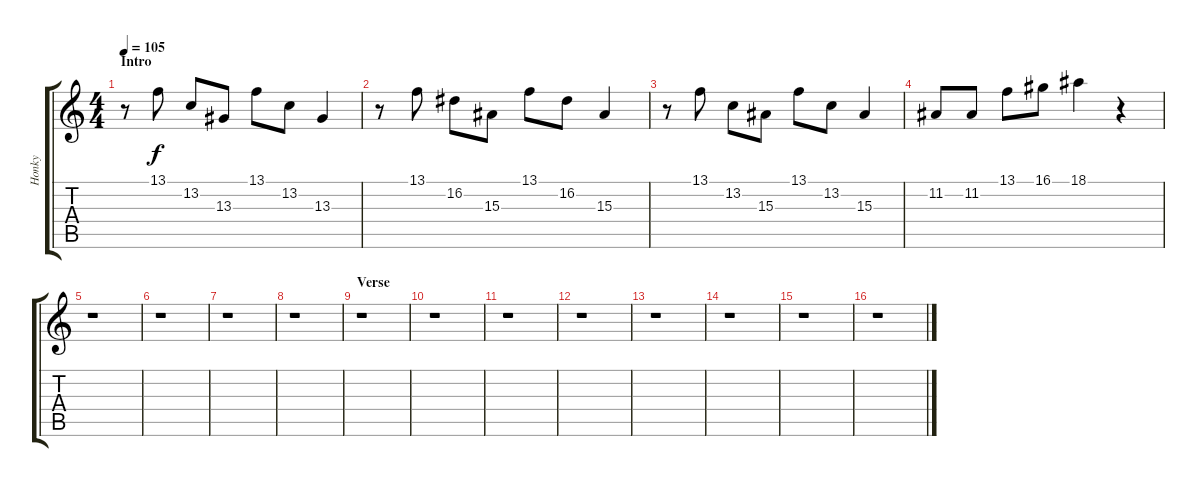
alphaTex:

\track ("Honky" "Honky") {instrument honkytonkpiano}
\staff {score tabs}
\tuning (E4 B3 G3 D3 A2 E2) {hide}
\ts (4 4)
\section ("" "Intro")
\tempo 105
\clef g2
\ks c
r.8{dy f volume 6 instrument honkytonkpiano} 13.1.8 13.2.8 13.3.8 13.1.8 13.2.8 13.3.4 |
r.8 13.1.8 16.2.8 15.3.8 13.1.8 16.2.8 15.3.4 |
r.8 13.1.8 13.2.8 15.3.8 13.1.8 13.2.8 15.3.4 |
11.2.8{volume 8} 11.2.8 13.1.8 16.1.8 18.1.4 r.4 |
r.1 |
r.1 |
r.1 |
r.1 |
\section ("" "Verse")
r.1 |
r.1 |
r.1 |
r.1 |
r.1 |
r.1 |
r.1 |
r.1
